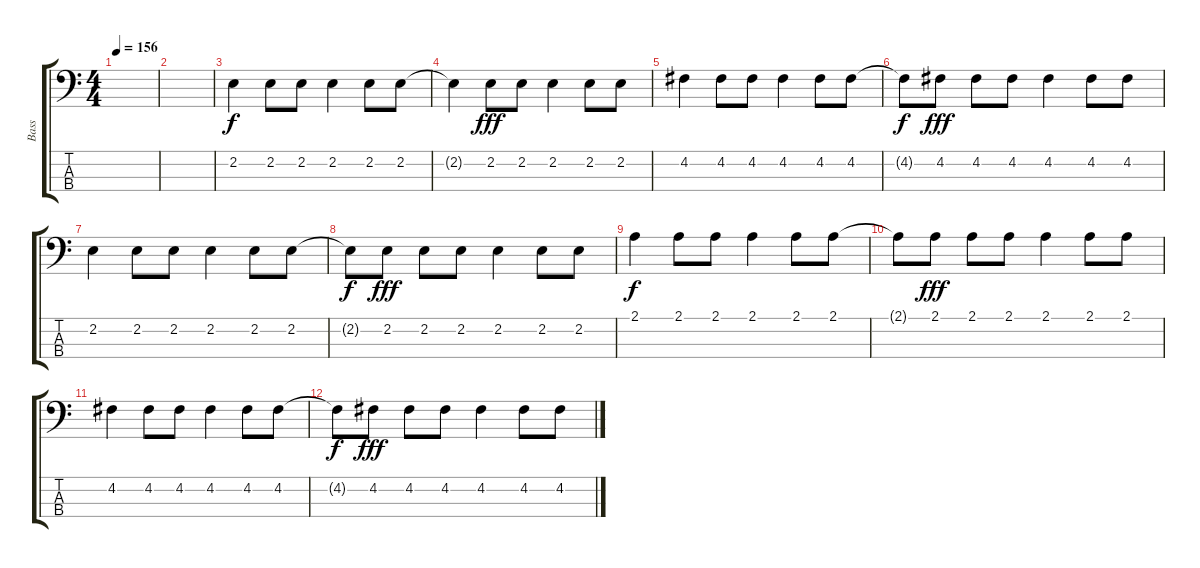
\track ("Bass" "Bass") {instrument electricbassfinger}
\staff {score tabs}
\tuning (G2 D2 A1 E1) {hide}
\ts (4 4)
\tempo 156
\clef f4
\ks c
|
|
2.2.4 2.2.8 2.2.8 2.2.4 2.2.8 2.2.8 |
2.2{t}.4{dy f} 2.2.8{dy fff} 2.2.8 2.2.4 2.2.8 2.2.8 |
4.2.4 4.2.8 4.2.8 4.2.4 4.2.8 4.2.8 |
4.2{t}.8{dy f} 4.2.8{dy fff} 4.2.8 4.2.8 4.2.4 4.2.8 4.2.8 |
2.2.4 2.2.8 2.2.8 2.2.4 2.2.8 2.2.8 |
2.2{t}.8{dy f} 2.2.8{dy fff} 2.2.8 2.2.8 2.2.4 2.2.8 2.2.8 |
2.1.4{dy f} 2.1.8 2.1.8 2.1.4 2.1.8 2.1.8 |
2.1{t}.8 2.1.8{dy fff} 2.1.8 2.1.8 2.1.4 2.1.8 2.1.8 |
4.2.4 4.2.8 4.2.8 4.2.4 4.2.8 4.2.8 |
4.2{t}.8{dy f} 4.2.8{dy fff} 4.2.8 4.2.8 4.2.4 4.2.8 4.2.8
